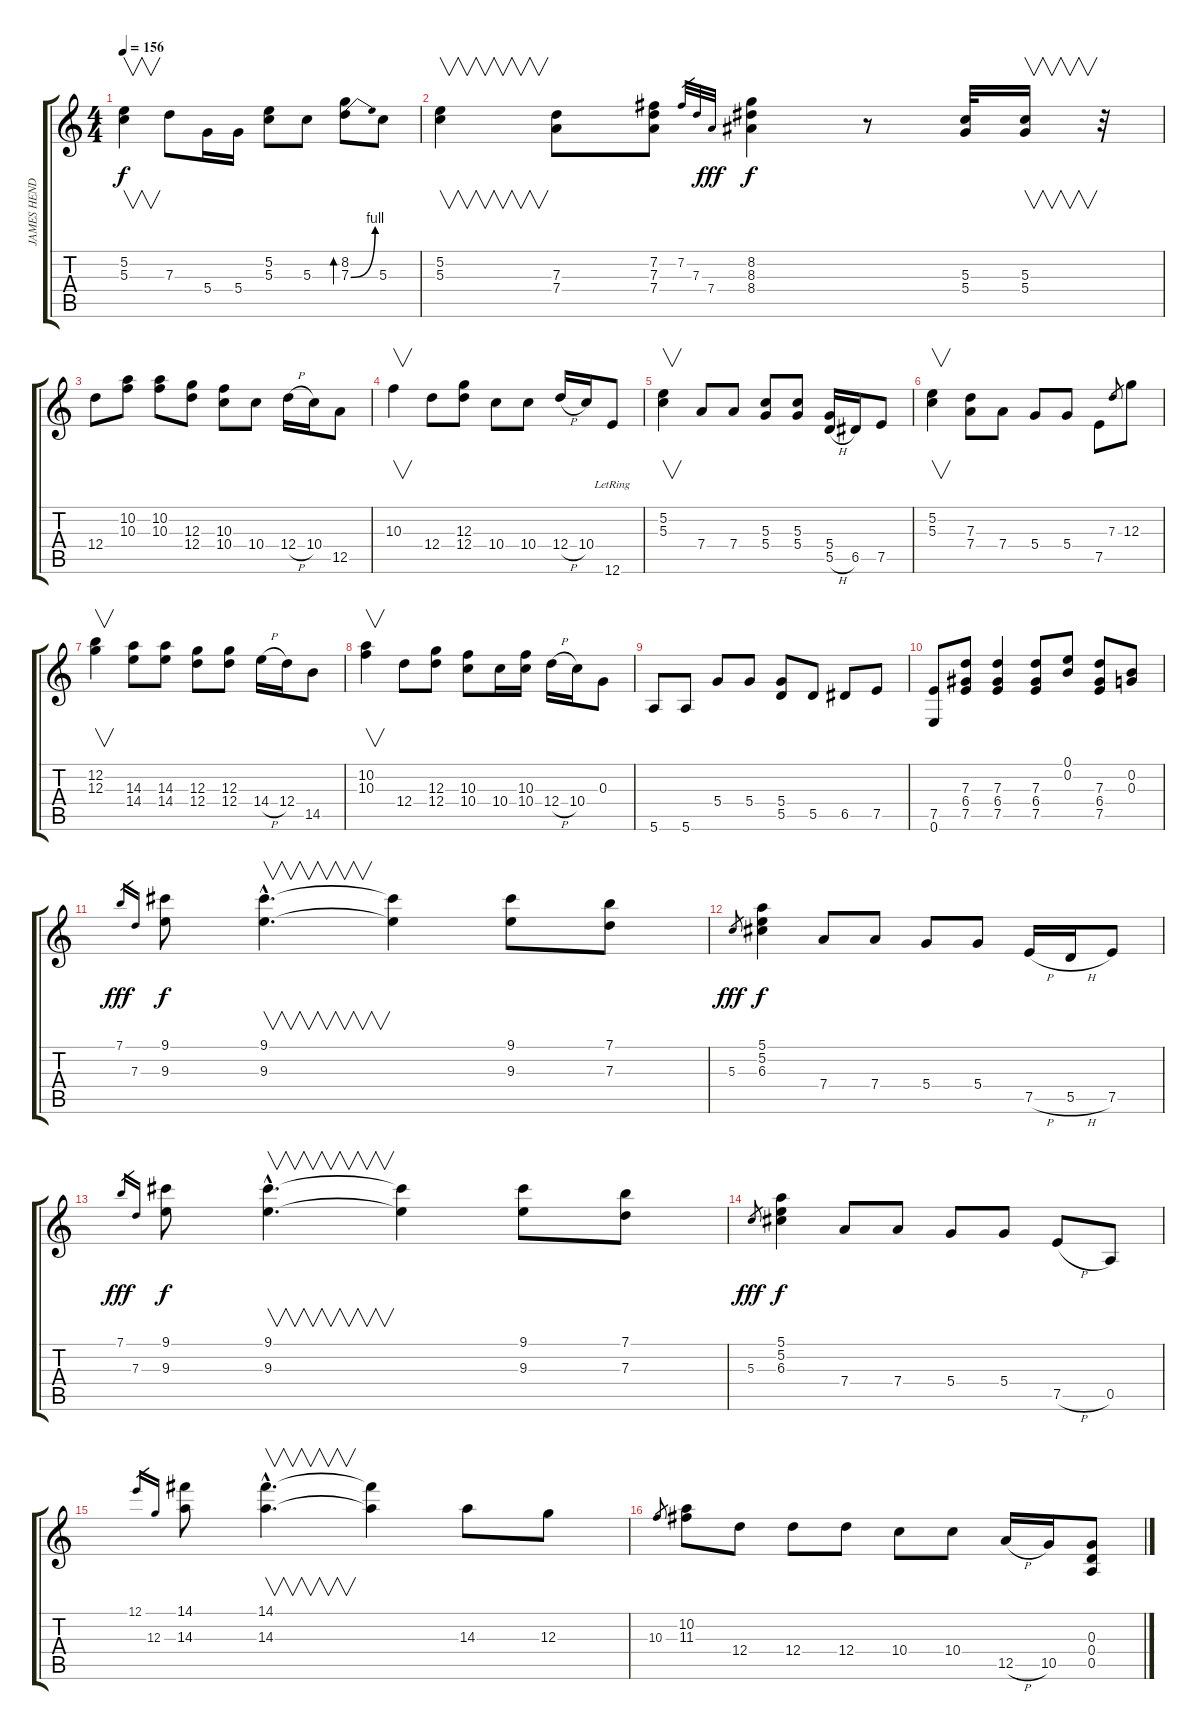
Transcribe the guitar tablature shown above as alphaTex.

\track ("JAMES HENDRIX" "JAMES HEND") {instrument distortionguitar}
\staff {score tabs}
\tuning (E4 B3 G3 D3 A2 E2) {hide}
\ts (4 4)
\tempo 156
\clef g2
\ks c
(5.2 5.3).4{v dy f} 7.3.8 5.4.16 5.4.16 (5.2 5.3).8 5.3.8 (8.2 7.3{be (bend 0 0 60 4)}).8{bd 480} 5.3.8 |
(5.2 5.3).4{v} (7.3 7.4).8 (7.2 7.3 7.4).8 7.2.32{gr} 7.3.32{gr} 7.4.32{gr dy fff} (8.2 8.3 8.4).4{dy f} r.8 (5.3 5.4).32 (5.3 5.4).16{v} r.32 |
12.4.8 (10.2 10.3).8 (10.2 10.3).8 (12.3 12.4).8 (10.3 10.4).8 10.4.8 12.4{h}.16 10.4.16 12.5.8 |
10.3.4{v} 12.4.8 (12.3 12.4).8 10.4.8 10.4.8 12.4{h}.16 10.4.16 12.6{lr}.8 |
(5.2 5.3).4{v} 7.4.8 7.4.8 (5.3 5.4).8 (5.3 5.4).8 (5.4 5.5{h}).16 6.5.16 7.5.8 |
(5.2 5.3).4{v} (7.3 7.4).8 7.4.8 5.4.8 5.4.8 7.5.8 7.3.8{gr} 12.3.8 |
(12.2 12.3).4{v} (14.3 14.4).8 (14.3 14.4).8 (12.3 12.4).8 (12.3 12.4).8 14.4{h}.16 12.4.16 14.5.8 |
(10.2 10.3).4{v} 12.4.8 (12.3 12.4).8 (10.3 10.4).8 10.4.16 (10.3 10.4).16 12.4{h}.16 10.4.16 0.3.8 |
5.6.8 5.6.8 5.4.8 5.4.8 (5.4 5.5).8 5.5.8 6.5.8 7.5.8 |
(7.5 0.6).8 (7.3 6.4 7.5).8 (7.3 6.4 7.5).4 (7.3 6.4 7.5).8 (0.1 0.2).8 (7.3 6.4 7.5).8 (0.2 0.3).8 |
7.1.16{gr dy fff} 7.3.16{gr} (9.1 9.3).8{dy f instrument overdrivenguitar} (9.1{hac} 9.3{hac}).4{v d} (9.1{t} 9.3{t}).4 (9.1 9.3).8 (7.1 7.3).8 |
5.3.8{gr dy fff} (5.1 5.2 6.3).4{dy f} 7.4.8 7.4.8 5.4.8 5.4.8 7.5{h}.16 5.5{h}.16 7.5.8 |
7.1.16{gr dy fff} 7.3.16{gr} (9.1 9.3).8{dy f} (9.1{hac} 9.3{hac}).4{v d} (9.1{t} 9.3{t}).4 (9.1 9.3).8 (7.1 7.3).8 |
5.3.8{gr dy fff} (5.1 5.2 6.3).4{dy f} 7.4.8 7.4.8 5.4.8 5.4.8 7.5{h}.8 0.5.8 |
12.1.16{gr} 12.3.16{gr} (14.1 14.3).8 (14.1{hac} 14.3{hac}).4{v d} (14.1{t} 14.3{t}).4 14.3.8 12.3.8 |
10.3.8{gr} (10.2 11.3).8 12.4.8 12.4.8 12.4.8 10.4.8 10.4.8 12.5{h}.16 10.5.16 (0.3 0.4 0.5).8
